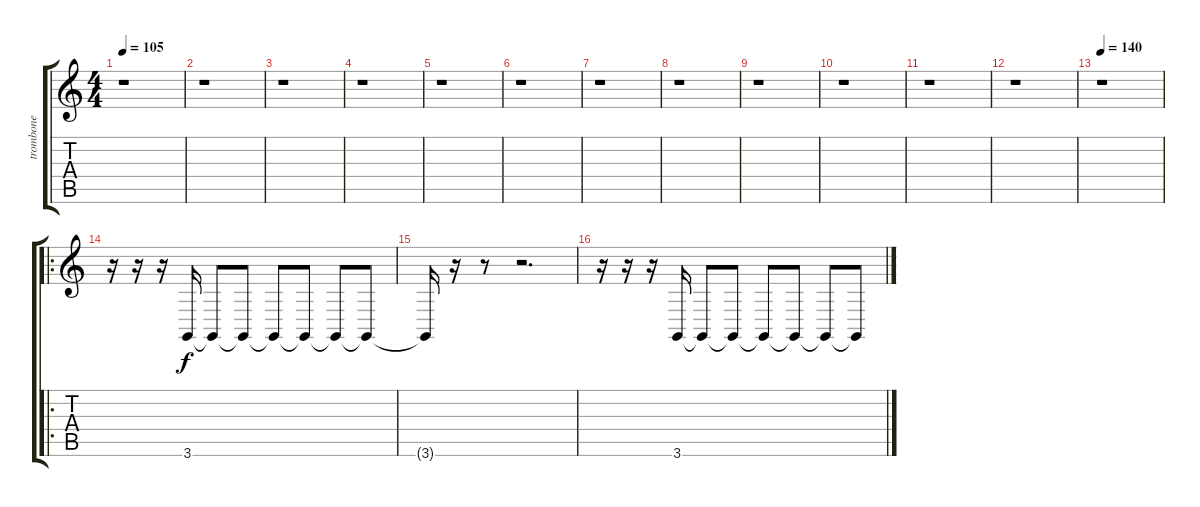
\track ("trombone" "trombone") {instrument trombone}
\staff {score tabs}
\tuning (E4 B3 G3 D3 A2 E2) {hide}
\ts (4 4)
\tempo 105
\clef g2
\ks c
r.1{dy f} |
r.1 |
r.1 |
r.1 |
r.1 |
r.1 |
r.1 |
r.1 |
r.1 |
r.1 |
r.1 |
r.1 |
\tempo 140
r.1 |
\ro
r.16 r.16 r.16 3.6.16 3.6{t}.8 3.6{t}.8 3.6{t}.8 3.6{t}.8 3.6{t}.8 3.6{t}.8 |
3.6{t}.16 r.16 r.8 r.2{d} |
r.16 r.16 r.16 3.6.16 3.6{t}.8 3.6{t}.8 3.6{t}.8 3.6{t}.8 3.6{t}.8 3.6{t}.8
